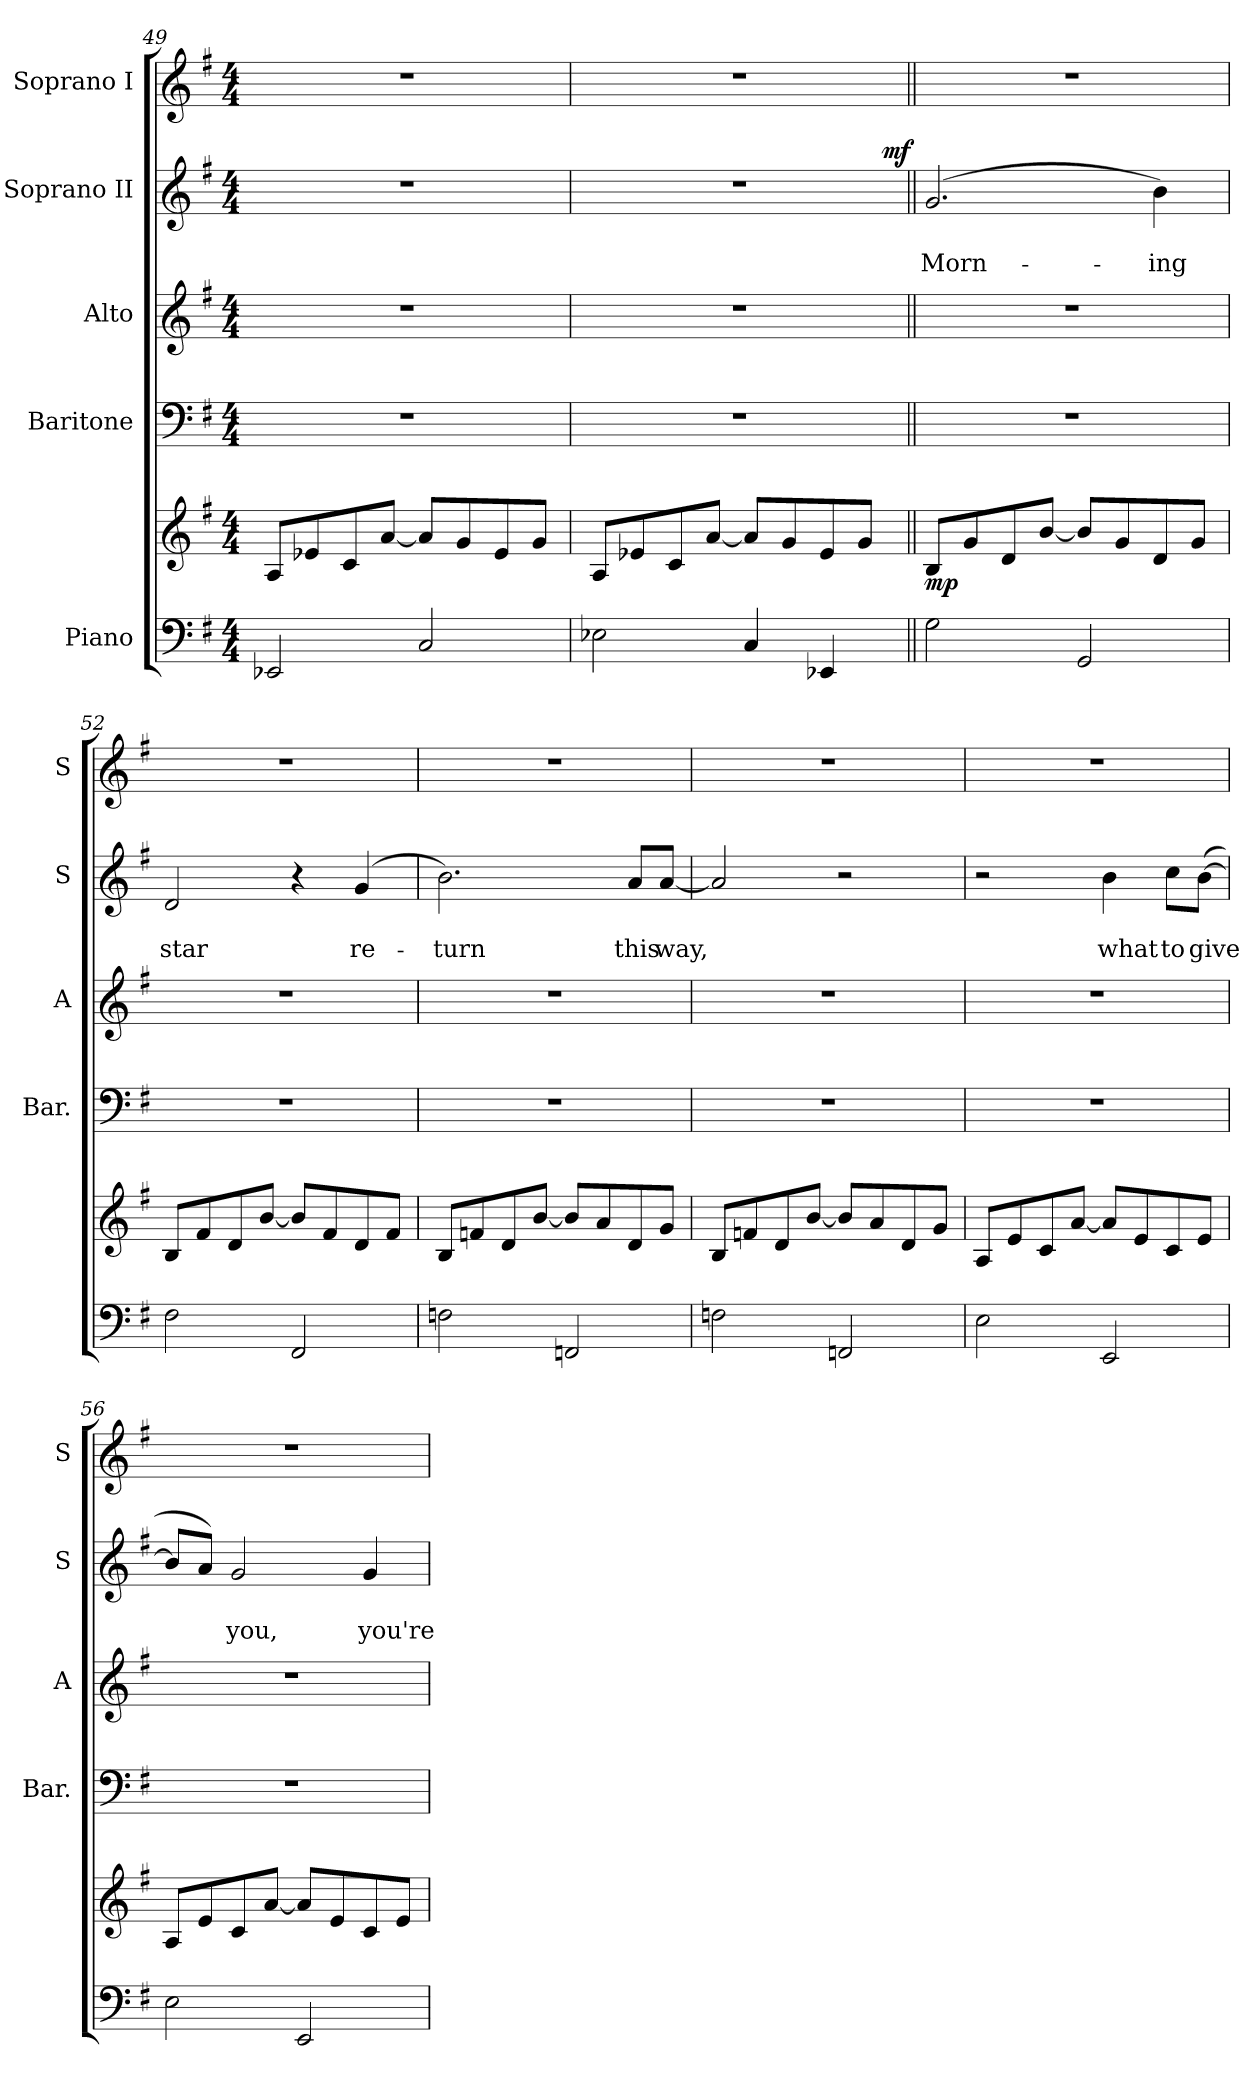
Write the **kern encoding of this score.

**kern	**kern	**dynam	**kern	**kern	**kern	**text	**text	**dynam	**kern
*part5	*part5	*part5	*part4	*part3	*part2	*part2	*part2	*part2	*part1
*staff6	*staff5	*staff5/6	*staff4	*staff3	*staff2	*staff2	*staff2	*staff2	*staff1
*I"Piano	*	*	*I"Baritone	*I"Alto	*I"Soprano II	*	*	*	*I"Soprano I
*	*	*	*I'Bar.	*I'A	*I'S	*	*	*	*I'S
!!LO:PB:g=z
*clefF4	*clefG2	*	*clefF4	*clefG2	*clefG2	*	*	*	*clefG2
*k[f#]	*k[f#]	*	*k[f#]	*k[f#]	*k[f#]	*	*	*	*k[f#]
*G:	*G:	*	*G:	*G:	*G:	*	*	*	*G:
*M4/4	*M4/4	*	*M4/4	*M4/4	*M4/4	*	*	*	*M4/4
=49	=49	=49	=49	=49	=49	=49	=49	=49	=49
2EE-X/	8A/L	.	1r	1r	1r	.	.	.	1r
.	8e-X/	.	.	.	.	.	.	.	.
.	8c/	.	.	.	.	.	.	.	.
.	[<8a/J	.	.	.	.	.	.	.	.
2C/	8a/L]	.	.	.	.	.	.	.	.
.	8g/	.	.	.	.	.	.	.	.
.	8e-/	.	.	.	.	.	.	.	.
.	8g/J	.	.	.	.	.	.	.	.
=50	=50	=50	=50	=50	=50	=50	=50	=50	=50
*	*	*	*	*	*^	*	*	*	*
2E-X\	8A/L	.	1r	1r	1r	2...ryy	.	.	.	1r
.	8e-X/	.	.	.	.	.	.	.	.	.
.	8c/	.	.	.	.	.	.	.	.	.
.	[<8a/J	.	.	.	.	.	.	.	.	.
4C/	8a/L]	.	.	.	.	.	.	.	.	.
.	8g/	.	.	.	.	.	.	.	.	.
4EE-X/	8e-/	.	.	.	.	.	.	.	.	.
.	8g/J	.	.	.	.	.	.	.	.	.
!	!	!	!	!	!	!	!	!	!LO:DY:b	!
.	.	.	.	.	.	16ryy	.	.	mf	.
=51||	=51||	=51||	=51||	=51||	=51||	=51||	=51||	=51||	=51||	=51||
!	!	!LO:DY:b	!	!	!	!	!	!LO:LY:b	!	!
*	*	*	*	*	*v	*v	*	*	*	*
2G\	8B/L	mp	1r	1r	(2.g/	.	Morn-	.	1r
.	8g/	.	.	.	.	.	.	.	.
.	8d/	.	.	.	.	.	.	.	.
.	[<8b/J	.	.	.	.	.	.	.	.
2GG/	8b/L]	.	.	.	.	.	.	.	.
.	8g/	.	.	.	.	.	.	.	.
!	!	!	!	!	!	!	!LO:LY:b	!	!
.	8d/	.	.	.	4b\)	.	-ing	.	.
.	8g/J	.	.	.	.	.	.	.	.
=52	=52	=52	=52	=52	=52	=52	=52	=52	=52
!	!	!	!	!	!	!	!LO:LY:b	!	!
2F#\	8B/L	.	1r	1r	2d/	.	star	.	1r
.	8f#/	.	.	.	.	.	.	.	.
.	8d/	.	.	.	.	.	.	.	.
.	[<8b/J	.	.	.	.	.	.	.	.
2FF#/	8b/L]	.	.	.	4r	.	.	.	.
.	8f#/	.	.	.	.	.	.	.	.
!	!	!	!	!	!	!	!LO:LY:b	!	!
.	8d/	.	.	.	(<4g/	.	re-	.	.
.	8f#/J	.	.	.	.	.	.	.	.
!!LO:LB:g=z
=53	=53	=53	=53	=53	=53	=53	=53	=53	=53
!	!	!	!	!	!	!	!LO:LY:b	!	!
2Fn\	8B/L	.	1r	1r	2.b\)	.	-turn	.	1r
.	8fn/	.	.	.	.	.	.	.	.
.	8d/	.	.	.	.	.	.	.	.
.	[<8b/J	.	.	.	.	.	.	.	.
2FFn/	8b/L]	.	.	.	.	.	.	.	.
.	8a/	.	.	.	.	.	.	.	.
!	!	!	!	!	!	!	!LO:LY:b	!	!
.	8d/	.	.	.	8a/L	.	this	.	.
!	!	!	!	!	!	!	!LO:LY:b	!	!
.	8g/J	.	.	.	[<8a/J	.	way,	.	.
=54	=54	=54	=54	=54	=54	=54	=54	=54	=54
2Fn\	8B/L	.	1r	1r	2a/]	.	.	.	1r
.	8fn/	.	.	.	.	.	.	.	.
.	8d/	.	.	.	.	.	.	.	.
.	[<8b/J	.	.	.	.	.	.	.	.
2FFn/	8b/L]	.	.	.	2r	.	.	.	.
.	8a/	.	.	.	.	.	.	.	.
.	8d/	.	.	.	.	.	.	.	.
.	8g/J	.	.	.	.	.	.	.	.
=55	=55	=55	=55	=55	=55	=55	=55	=55	=55
2E\	8A/L	.	1r	1r	2r	.	.	.	1r
.	8e/	.	.	.	.	.	.	.	.
.	8c/	.	.	.	.	.	.	.	.
.	[<8a/J	.	.	.	.	.	.	.	.
!	!	!	!	!	!	!	!LO:LY:b	!	!
2EE/	8a/L]	.	.	.	4b\	.	what	.	.
.	8e/	.	.	.	.	.	.	.	.
!	!	!	!	!	!	!	!LO:LY:b	!	!
.	8c/	.	.	.	8cc\L	.	to	.	.
!	!	!	!	!	!	!	!LO:LY:b	!	!
.	8e/J	.	.	.	(>[>8b\J	.	give	.	.
=56	=56	=56	=56	=56	=56	=56	=56	=56	=56
2E\	8A/L	.	1r	1r	8b/L]	.	.	.	1r
.	8e/	.	.	.	8a/J)	.	.	.	.
!	!	!	!	!	!	!	!LO:LY:b	!	!
.	8c/	.	.	.	2g/	.	you,	.	.
.	[<8a/J	.	.	.	.	.	.	.	.
2EE/	8a/L]	.	.	.	.	.	.	.	.
.	8e/	.	.	.	.	.	.	.	.
!	!	!	!	!	!	!	!LO:LY:b	!	!
.	8c/	.	.	.	4g/	.	you're	.	.
.	8e/J	.	.	.	.	.	.	.	.
=	=	=	=	=	=	=	=	=	=
*-	*-	*-	*-	*-	*-	*-	*-	*-	*-
